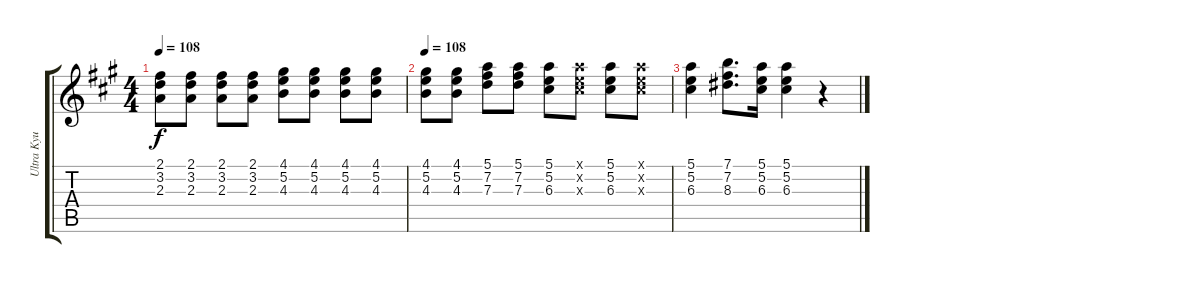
\track ("Ultra Kyu" "Ultra Kyu") {instrument electricguitarclean}
\staff {score tabs}
\tuning (E4 B3 G3 D3 A2 E2) {hide}
\ts (4 4)
\tempo 108
\clef g2
\ks a
(2.1 3.2 2.3).8{dy f} (2.1 3.2 2.3).8 (2.1 3.2 2.3).8 (2.1 3.2 2.3).8 (4.1 5.2 4.3).8 (4.1 5.2 4.3).8 (4.1 5.2 4.3).8 (4.1 5.2 4.3).8 |
\tempo 108
(4.1 5.2 4.3).8 (4.1 5.2 4.3).8 (5.1 7.2 7.3).8 (5.1 7.2 7.3).8 (5.1 5.2 6.3).8 (5.1{x} 5.2{x} 6.3{x}).8 (5.1 5.2 6.3).8 (5.1{x} 5.2{x} 6.3{x}).8 |
(5.1 5.2 6.3).4 (7.1 7.2 8.3).8{d} (5.1 5.2 6.3).16 (5.1 5.2 6.3).4 r.4
